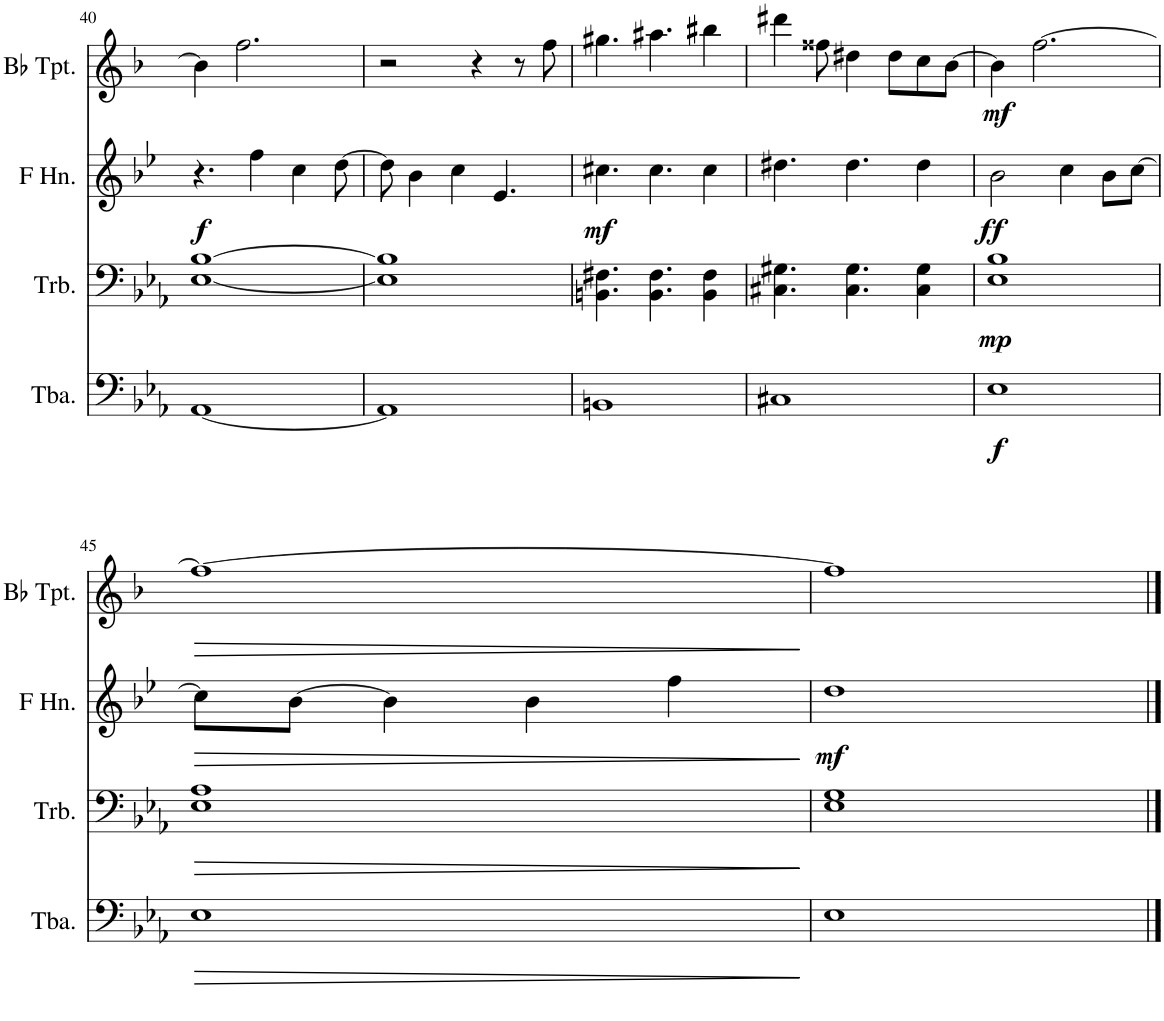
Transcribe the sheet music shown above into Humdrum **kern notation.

**kern	**dynam	**kern	**dynam	**kern	**dynam	**kern	**dynam
*part4	*part4	*part3	*part3	*part2	*part2	*part1	*part1
*staff4	*staff4	*staff3	*staff3	*staff2	*staff2	*staff1	*staff1
*I"Tuba	*	*I"Trombone	*	*I"Horn in F	*	*I"Bb Trumpet	*
*I'Tba.	*	*I'Trb.	*	*	*	*I'Bb Tpt.	*
!!LO:PB:g=z
*clefF4	*	*clefF4	*	*clefG2	*	*clefG2	*
*	*	*	*	*Trd4c7	*	*Trd1c2	*
*k[b-e-a-]	*	*k[b-e-a-]	*	*k[b-e-]	*	*k[b-]	*
*M4/4	*	*M4/4	*	*M4/4	*	*M4/4	*
=40	=40	=40	=40	=40	=40	=40	=40
!	!	!	!	!	!LO:DY:b	!	!
[1AA-	.	[1E- [1B-	.	4.r	f	4b-\]	.
.	.	.	.	.	.	2.ff\	.
.	.	.	.	4ff\	.	.	.
.	.	.	.	4cc\	.	.	.
.	.	.	.	[8dd\	.	.	.
=41	=41	=41	=41	=41	=41	=41	=41
1AA-]	.	1E-] 1B-]	.	8dd\]	.	2r	.
.	.	.	.	4b-\	.	.	.
.	.	.	.	4cc\	.	.	.
.	.	.	.	.	.	4r	.
.	.	.	.	4.e-/	.	.	.
.	.	.	.	.	.	8r	.
.	.	.	.	.	.	8ff\	.
=42	=42	=42	=42	=42	=42	=42	=42
!	!	!	!	!	!LO:DY:b	!	!
1BBn	.	4.BBn\ 4.F#X\	.	4.cc#X\	mf	4.gg#X\	.
.	.	4.BB\ 4.F#\	.	4.cc#\	.	4.aa#X\	.
.	.	4BB\ 4F#\	.	4cc#\	.	4bb#X\	.
=43	=43	=43	=43	=43	=43	=43	=43
1C#X	.	4.C#X\ 4.G#X\	.	4.dd#X\	.	4ddd#X\	.
.	.	.	.	.	.	8ff##X\	.
.	.	4.C#\ 4.G#\	.	4.dd#\	.	4dd#X\	.
.	.	.	.	.	.	8dd#\L	.
.	.	4C#\ 4G#\	.	4dd#\	.	8cc\	.
.	.	.	.	.	.	[8b-\J	.
=44	=44	=44	=44	=44	=44	=44	=44
!	!LO:DY:b	!	!LO:DY:b	!	!LO:DY:b	!	!LO:DY:b
1E-	f	1E- 1B-	mp	2b-\	ff	4b-\]	mf
.	.	.	.	.	.	[2.ff\	.
.	.	.	.	4cc\	.	.	.
.	.	.	.	8b-\L	.	.	.
.	.	.	.	[8cc\J	.	.	.
!!LO:LB:g=z
=45	=45	=45	=45	=45	=45	=45	=45
!	!LO:HP:b	!	!LO:HP:b	!	!LO:HP:b	!	!LO:HP:b
1E-	>	1E- 1A-	>	8cc\L]	>	1ff_	>
.	.	.	.	[8b-\J	.	.	.
.	.	.	.	4b-\]	.	.	.
.	.	.	.	4b-\	.	.	.
.	.	.	.	4ff\	.	.	.
.	]	.	]	.	]	.	]
=46	=46	=46	=46	=46	=46	=46	=46
!	!	!	!	!	!LO:DY:b	!	!
1E-	.	1E- 1G	.	1dd	mf	1ff]	.
==	==	==	==	==	==	==	==
*-	*-	*-	*-	*-	*-	*-	*-
